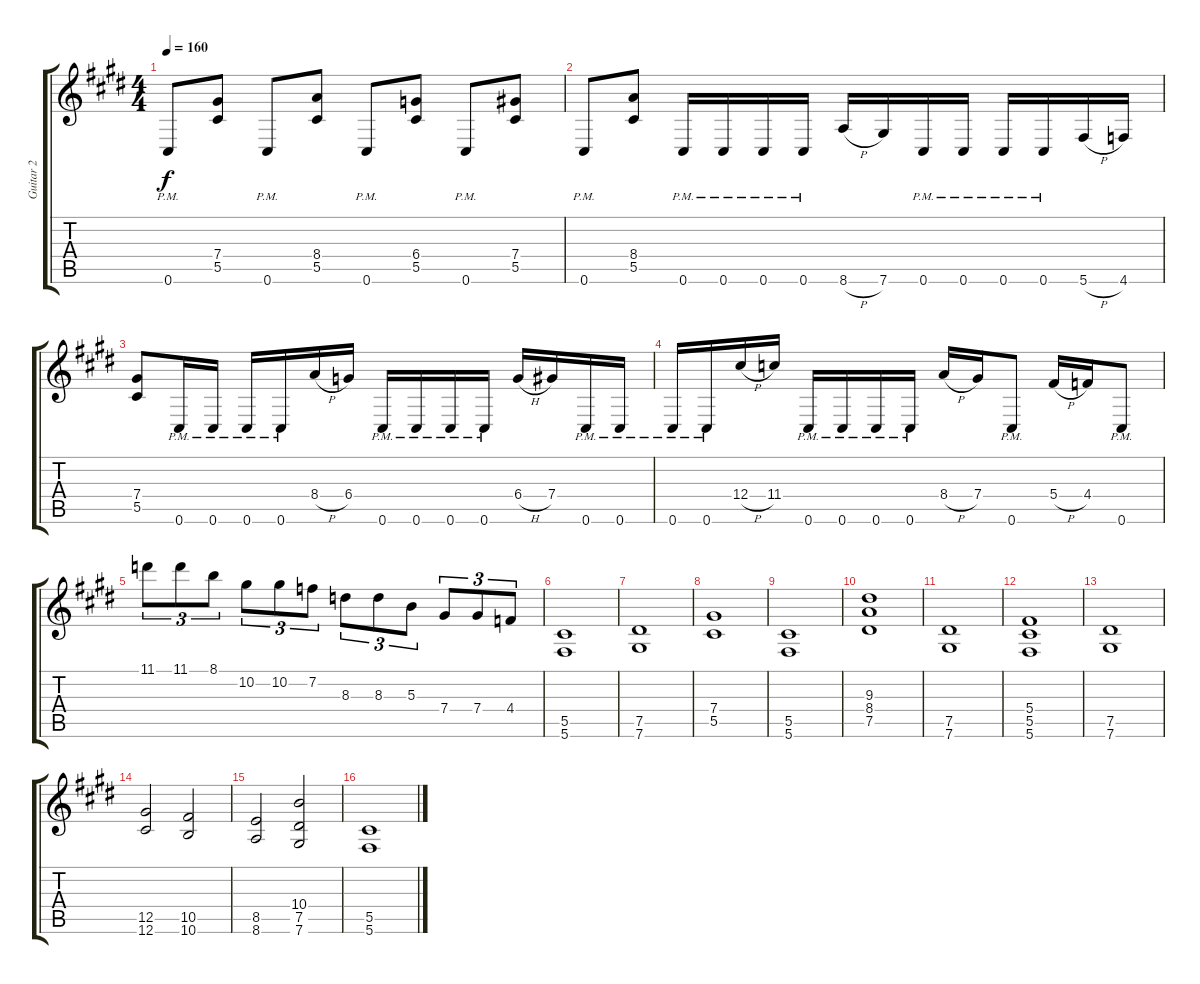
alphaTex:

\track ("Guitar 2" "Guitar 2") {instrument distortionguitar}
\staff {score tabs}
\tuning (Eb4 Bb3 Gb3 Db3 Ab2 Db2) {hide}
\ts (4 4)
\tempo 160
\clef g2
\ks e
0.6{pm}.8{dy f} (7.4 5.5).8 0.6{pm}.8 (8.4 5.5).8 0.6{pm}.8 (6.4 5.5).8 0.6{pm}.8 (7.4 5.5).8 |
0.6{pm}.8 (8.4 5.5).8 0.6{pm}.16 0.6{pm}.16 0.6{pm}.16 0.6{pm}.16 8.6{h}.16 7.6.16 0.6{pm}.16 0.6{pm}.16 0.6{pm}.16 0.6{pm}.16 5.6{h}.16 4.6.16 |
(7.4 5.5).8 0.6{pm}.16 0.6{pm}.16 0.6{pm}.16 0.6{pm}.16 8.4{h}.16 6.4.16 0.6{pm}.16 0.6{pm}.16 0.6{pm}.16 0.6{pm}.16 6.4{h}.16 7.4.16 0.6{pm}.16 0.6{pm}.16 |
0.6{pm}.16 0.6{pm}.16 12.4{h}.16 11.4.16 0.6{pm}.16 0.6{pm}.16 0.6{pm}.16 0.6{pm}.16 8.4{h}.16 7.4.16 0.6{pm}.8 5.4{h}.16 4.4.16 0.6{pm}.8 |
11.1.8{tu (3 2)} 11.1.8{tu (3 2)} 8.1.8{tu (3 2)} 10.2.8{tu (3 2)} 10.2.8{tu (3 2)} 7.2.8{tu (3 2)} 8.3.8{tu (3 2)} 8.3.8{tu (3 2)} 5.3.8{tu (3 2)} 7.4.8{tu (3 2)} 7.4.8{tu (3 2)} 4.4.8{tu (3 2)} |
(5.5 5.6).1 |
(7.5 7.6).1 |
(7.4 5.5).1 |
(5.5 5.6).1 |
(9.3 8.4 7.5).1 |
(7.5 7.6).1 |
(5.4 5.5 5.6).1 |
(7.5 7.6).1 |
(12.5 12.6).2 (10.5 10.6).2 |
(8.5 8.6).2 (10.4 7.5 7.6).2 |
(5.5 5.6).1
